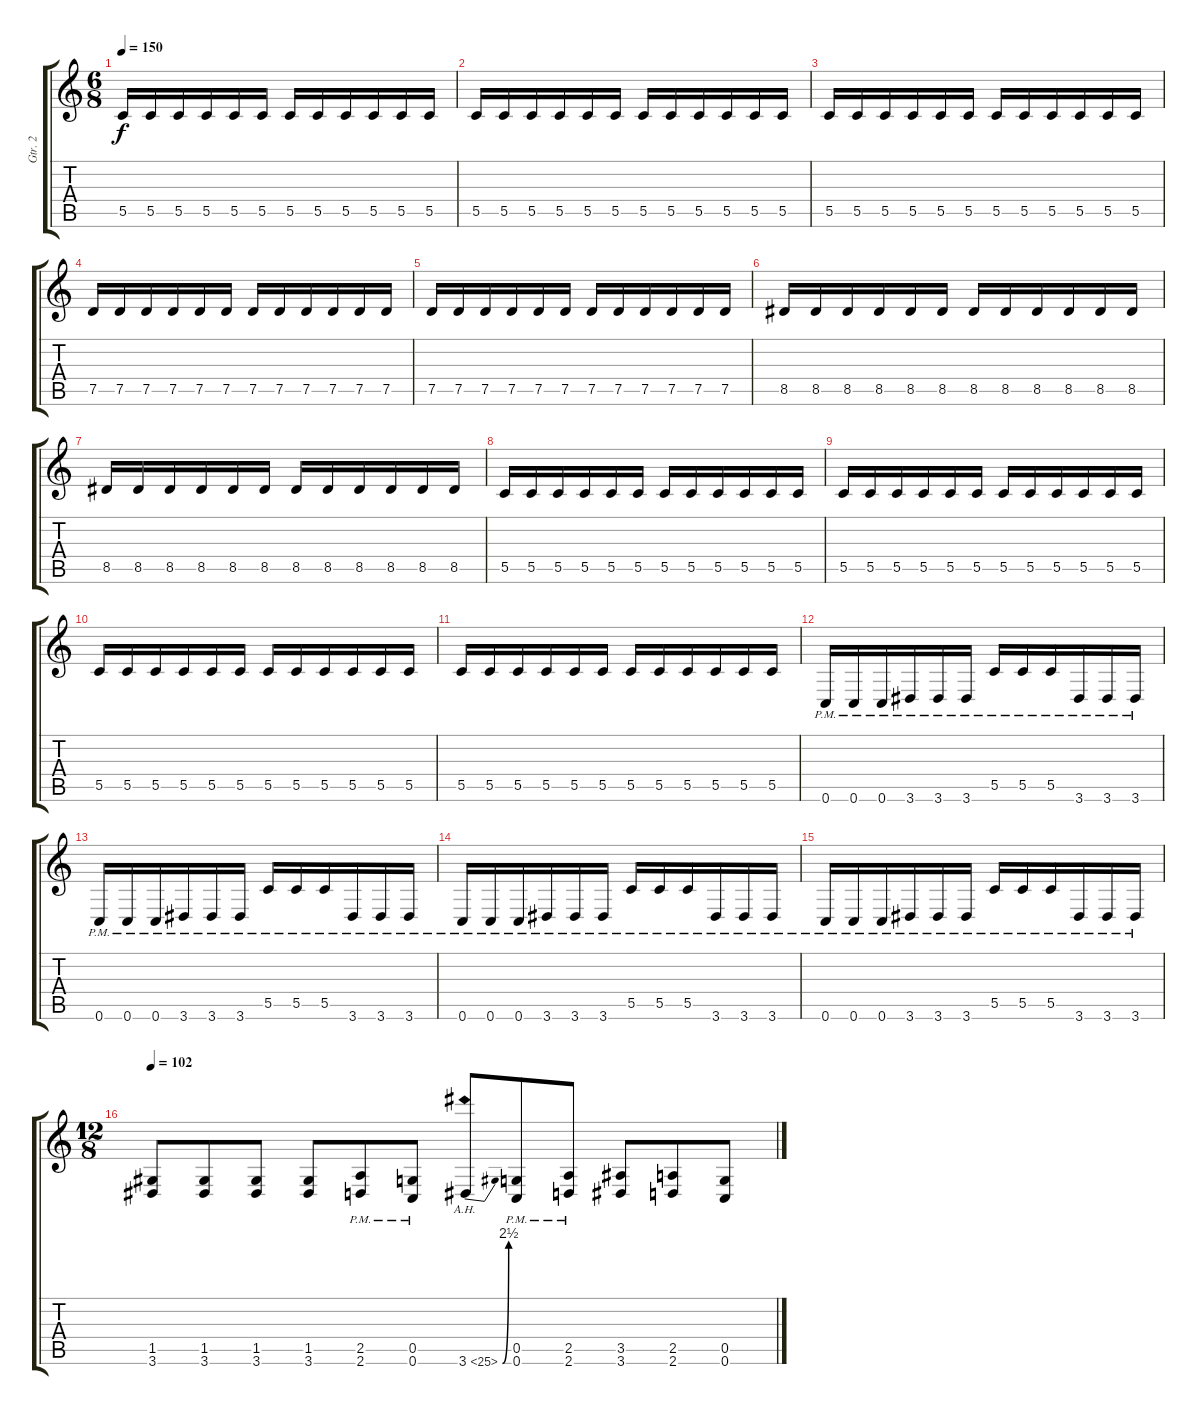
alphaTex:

\track ("Gtr. 2" "Gtr. 2") {instrument distortionguitar}
\staff {score tabs}
\tuning (D4 A3 F3 C3 G2 C2) {hide}
\ts (6 8)
\tempo 150
\clef g2
\ks c
5.5.16{dy f} 5.5.16 5.5.16 5.5.16 5.5.16 5.5.16 5.5.16 5.5.16 5.5.16 5.5.16 5.5.16 5.5.16 |
5.5.16 5.5.16 5.5.16 5.5.16 5.5.16 5.5.16 5.5.16 5.5.16 5.5.16 5.5.16 5.5.16 5.5.16 |
5.5.16 5.5.16 5.5.16 5.5.16 5.5.16 5.5.16 5.5.16 5.5.16 5.5.16 5.5.16 5.5.16 5.5.16 |
7.5.16 7.5.16 7.5.16 7.5.16 7.5.16 7.5.16 7.5.16 7.5.16 7.5.16 7.5.16 7.5.16 7.5.16 |
7.5.16 7.5.16 7.5.16 7.5.16 7.5.16 7.5.16 7.5.16 7.5.16 7.5.16 7.5.16 7.5.16 7.5.16 |
8.5.16 8.5.16 8.5.16 8.5.16 8.5.16 8.5.16 8.5.16 8.5.16 8.5.16 8.5.16 8.5.16 8.5.16 |
8.5.16 8.5.16 8.5.16 8.5.16 8.5.16 8.5.16 8.5.16 8.5.16 8.5.16 8.5.16 8.5.16 8.5.16 |
5.5.16 5.5.16 5.5.16 5.5.16 5.5.16 5.5.16 5.5.16 5.5.16 5.5.16 5.5.16 5.5.16 5.5.16 |
5.5.16 5.5.16 5.5.16 5.5.16 5.5.16 5.5.16 5.5.16 5.5.16 5.5.16 5.5.16 5.5.16 5.5.16 |
5.5.16 5.5.16 5.5.16 5.5.16 5.5.16 5.5.16 5.5.16 5.5.16 5.5.16 5.5.16 5.5.16 5.5.16 |
5.5.16 5.5.16 5.5.16 5.5.16 5.5.16 5.5.16 5.5.16 5.5.16 5.5.16 5.5.16 5.5.16 5.5.16 |
0.6{pm}.16 0.6{pm}.16 0.6{pm}.16 3.6{pm}.16 3.6{pm}.16 3.6{pm}.16 5.5{pm}.16 5.5{pm}.16 5.5{pm}.16 3.6{pm}.16 3.6{pm}.16 3.6{pm}.16 |
0.6{pm}.16 0.6{pm}.16 0.6{pm}.16 3.6{pm}.16 3.6{pm}.16 3.6{pm}.16 5.5{pm}.16 5.5{pm}.16 5.5{pm}.16 3.6{pm}.16 3.6{pm}.16 3.6{pm}.16 |
0.6{pm}.16 0.6{pm}.16 0.6{pm}.16 3.6{pm}.16 3.6{pm}.16 3.6{pm}.16 5.5{pm}.16 5.5{pm}.16 5.5{pm}.16 3.6{pm}.16 3.6{pm}.16 3.6{pm}.16 |
0.6{pm}.16 0.6{pm}.16 0.6{pm}.16 3.6{pm}.16 3.6{pm}.16 3.6{pm}.16 5.5{pm}.16 5.5{pm}.16 5.5{pm}.16 3.6{pm}.16 3.6{pm}.16 3.6{pm}.16 |
\ts (12 8)
\tempo 102
(1.5 3.6).8 (1.5 3.6).8 (1.5 3.6).8 (1.5 3.6).8 (2.5{pm} 2.6{pm}).8 (0.5{pm} 0.6{pm}).8 3.6{be (bend 0 0 60 10) ah 22}.8 (0.5{pm} 0.6{pm}).8 (2.5{pm} 2.6{pm}).8 (3.5 3.6).8 (2.5 2.6).8 (0.5 0.6).8
